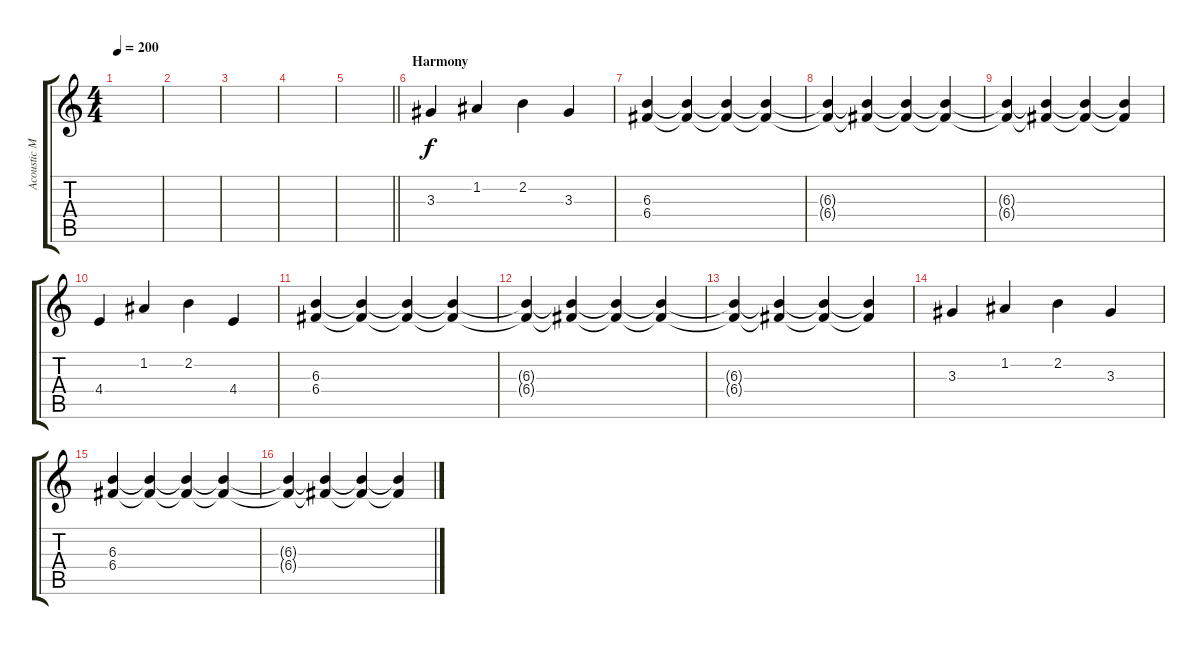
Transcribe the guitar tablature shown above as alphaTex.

\track ("Acoustic Man 2" "Acoustic M") {instrument acousticguitarsteel}
\staff {score tabs}
\tuning (D4 A3 F3 C3 G2 C2) {hide}
\ts (4 4)
\tempo 200
\clef g2
\ks c
|
|
|
|
\barLineRight lightlight
|
\section ("" "Harmony")
3.3.4 1.2.4 2.2.4 3.3.4 |
(6.3 6.4).4 (6.3{t} 6.4{t}).4 (6.3{t} 6.4{t}).4 (6.3{t} 6.4{t}).4 |
(6.3{t} 6.4{t}).4 (6.3{t} 6.4{t}).4 (6.3{t} 6.4{t}).4 (6.3{t} 6.4{t}).4 |
(6.3{t} 6.4{t}).4 (6.3{t} 6.4{t}).4 (6.3{t} 6.4{t}).4 (6.3{t} 6.4{t}).4 |
4.4.4 1.2.4 2.2.4 4.4.4 |
(6.3 6.4).4 (6.3{t} 6.4{t}).4 (6.3{t} 6.4{t}).4 (6.3{t} 6.4{t}).4 |
(6.3{t} 6.4{t}).4 (6.3{t} 6.4{t}).4 (6.3{t} 6.4{t}).4 (6.3{t} 6.4{t}).4 |
(6.3{t} 6.4{t}).4 (6.3{t} 6.4{t}).4 (6.3{t} 6.4{t}).4 (6.3{t} 6.4{t}).4 |
3.3.4 1.2.4 2.2.4 3.3.4 |
(6.3 6.4).4 (6.3{t} 6.4{t}).4 (6.3{t} 6.4{t}).4 (6.3{t} 6.4{t}).4 |
(6.3{t} 6.4{t}).4 (6.3{t} 6.4{t}).4 (6.3{t} 6.4{t}).4 (6.3{t} 6.4{t}).4
